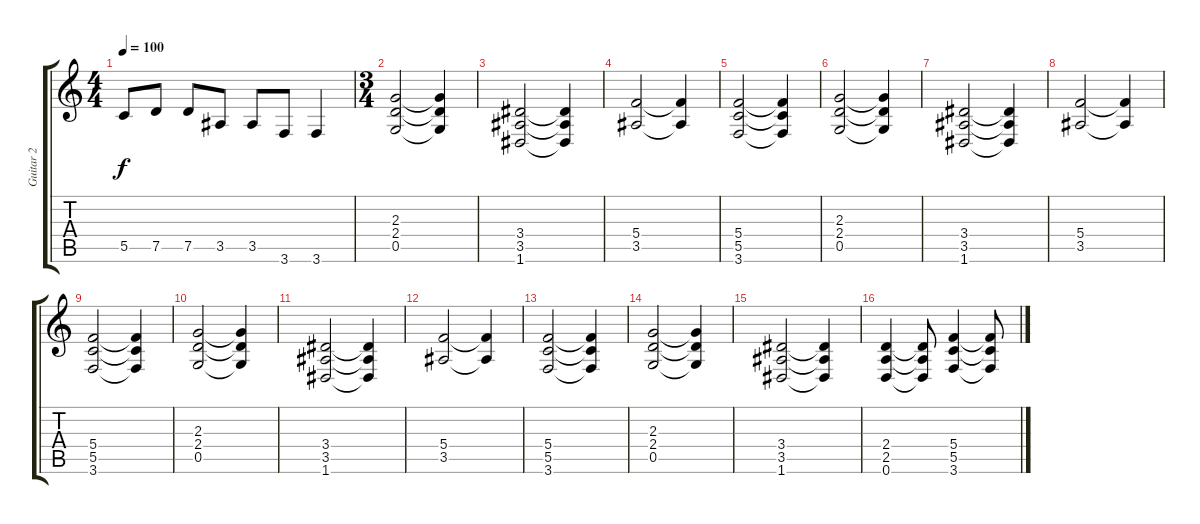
\track ("Guitar 2" "Guitar 2") {instrument distortionguitar}
\staff {score tabs}
\tuning (D4 A3 F3 C3 G2 D2) {hide}
\ts (4 4)
\tempo 100
\clef g2
\ks c
5.5.8{dy f} 7.5.8 7.5.8 3.5.8 3.5.8 3.6.8 3.6.4 |
\ts (3 4)
(2.3 2.4 0.5).2 (2.3{t} 2.4{t} 0.5{t}).4 |
(3.4 3.5 1.6).2 (3.4{t} 3.5{t} 1.6{t}).4 |
(5.4 3.5).2 (5.4{t} 3.5{t}).4 |
(5.4 5.5 3.6).2 (5.4{t} 5.5{t} 3.6{t}).4 |
(2.3 2.4 0.5).2 (2.3{t} 2.4{t} 0.5{t}).4 |
(3.4 3.5 1.6).2 (3.4{t} 3.5{t} 1.6{t}).4 |
(5.4 3.5).2 (5.4{t} 3.5{t}).4 |
(5.4 5.5 3.6).2 (5.4{t} 5.5{t} 3.6{t}).4 |
(2.3 2.4 0.5).2 (2.3{t} 2.4{t} 0.5{t}).4 |
(3.4 3.5 1.6).2 (3.4{t} 3.5{t} 1.6{t}).4 |
(5.4 3.5).2 (5.4{t} 3.5{t}).4 |
(5.4 5.5 3.6).2 (5.4{t} 5.5{t} 3.6{t}).4 |
(2.3 2.4 0.5).2 (2.3{t} 2.4{t} 0.5{t}).4 |
(3.4 3.5 1.6).2 (3.4{t} 3.5{t} 1.6{t}).4 |
(2.4 2.5 0.6).4 (2.4{t} 2.5{t} 0.6{t}).8 (5.4 5.5 3.6).4 (5.4{t} 5.5{t} 3.6{t}).8
